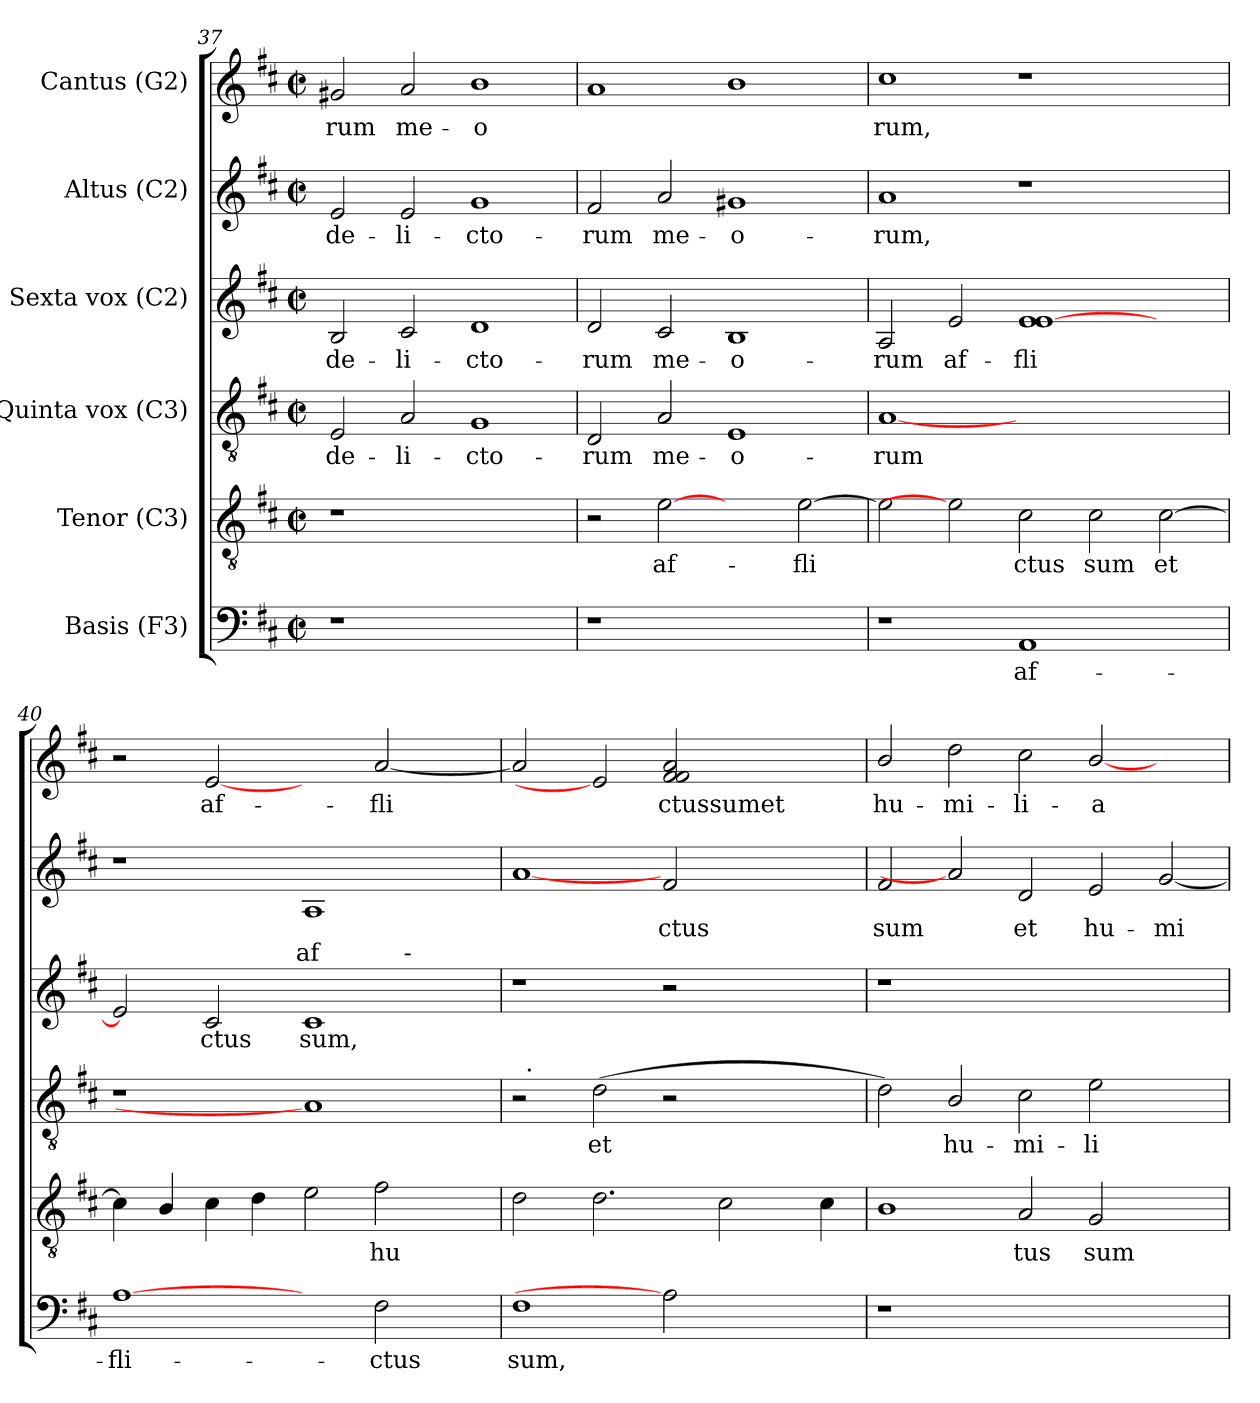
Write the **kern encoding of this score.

**kern	**text	**kern	**text	**kern	**text	**kern	**text	**kern	**text	**kern	**text
*part6	*part6	*part5	*part5	*part4	*part4	*part3	*part3	*part2	*part2	*part1	*part1
*staff6	*staff6	*staff5	*staff5	*staff4	*staff4	*staff3	*staff3	*staff2	*staff2	*staff1	*staff1
*I"Basis (F3)	*	*I"Tenor (C3)	*	*I"Quinta vox (C3)	*	*I"Sexta vox (C2)	*	*I"Altus (C2)	*	*I"Cantus (G2)	*
*clefF4	*	*clefGv2	*	*clefGv2	*	*clefG2	*	*clefG2	*	*clefG2	*
*k[f#c#]	*	*k[f#c#]	*	*k[f#c#]	*	*k[f#c#]	*	*k[f#c#]	*	*k[f#c#]	*
*D:	*	*D:	*	*D:	*	*D:	*	*D:	*	*D:	*
*M2/2	*	*M2/2	*	*M2/2	*	*M2/2	*	*M2/2	*	*M2/2	*
*met(c|)	*	*met(c|)	*	*met(c|)	*	*met(c|)	*	*met(c|)	*	*met(c|)	*
=37	=37	=37	=37	=37	=37	=37	=37	=37	=37	=37	=37
!	!	!	!	!	!LO:LY:b:cj	!	!LO:LY:b:cj	!	!LO:LY:b:cj	!	!LO:LY:a:cj
1r	.	1r	.	2E/	de-	2B/	de-	2e/	de-	2g#X/	-rum
!	!	!	!	!	!LO:LY:b:cj	!	!LO:LY:b:cj	!	!LO:LY:b:cj	!	!LO:LY:a:cj
.	.	.	.	2A/	-li-	2c#/	-li-	2e/	-li-	2a/	me-
!	!	!	!	!	!LO:LY:b:cj	!	!LO:LY:b:cj	!	!LO:LY:b:cj	!	!LO:LY:a:cj
1ryy	.	1ryy	.	1G	-cto-	1d	-cto-	1g	-cto-	1b	-o-
=38	=38	=38	=38	=38	=38	=38	=38	=38	=38	=38	=38
!	!	!	!	!	!LO:LY:b:cj	!	!LO:LY:b:cj	!	!LO:LY:b:cj	!	!LO:LY:a:cj
1r	.	2r	.	2D/	-rum	2d/	-rum	2f#/	-rum	1a	--
!	!	!	!LO:LY:b:cj	!	!LO:LY:b:cj	!	!LO:LY:b:cj	!	!LO:LY:b:cj	!	!
.	.	[2e	af-	2A/	me-	2c#/	me-	2a/	me-	.	.
!	!	!	!	!	!LO:LY:b:cj	!	!LO:LY:b:cj	!	!LO:LY:b:cj	!	!LO:LY:a:cj
1ryy	.	2ryy	.	1E	-o-	1B	-o-	1g#X	-o-	1b	--
!	!	!	!LO:LY:b:cj	!	!	!	!	!	!	!	!
.	.	[>2e\	-fli-	.	.	.	.	.	.	.	.
=39	=39	=39	=39	=39	=39	=39	=39	=39	=39	=39	=39
!	!	!	!LO:LY:b:cj	!	!LO:LY:b:cj	!	!LO:LY:b:cj	!	!LO:LY:b:cj	!	!LO:LY:a:cj
1r	.	2e\]	--	[1A	-rum	2A/	-rum	1a	-rum,	1cc#	-rum,
!	!	!	!	!	!	!	!LO:LY:b:cj	!	!	!	!
.	.	2e]	.	.	.	2e/	af-	.	.	.	.
!	!LO:LY:b:cj	!	!LO:LY:b:cj	!	!	!	!LO:LY:b:cj	!	!	!	!
1AA	af-	2c#\	-ctus	1.ryy	.	1e [<1e	-fli-	1r	.	1r	.
!	!	!	!LO:LY:b:cj	!	!	!	!	!	!	!	!
.	.	2c#\	sum	.	.	.	.	.	.	.	.
!	!	!	!LO:LY:b:cj	!	!	!	!	!	!	!	!
2ryy	.	[<2c#\	et	.	.	2ryy	.	2ryy	.	2ryy	.
!!LO:PB:g=z
=40	=40	=40	=40	=40	=40	=40	=40	=40	=40	=40	=40
!	!LO:LY:b:cj	!	!LO:LY:b:cj	!	!	!	!LO:LY:b:cj	!	!	!	!
*	*	*	*	*	*	*^	*	*	*	*	*
*	*	*	*	*	*	*	*^	*	*	*	*	*
[1A	-fli-	4c#\]	.	1r	.	2e/]	2ryy	1ryy	--	1r	.	2r	.
!	!	!	!LO:LY:b:cj	!	!	!	!	!	!	!	!	!	!
.	.	4B/	.	.	.	.	.	.	.	.	.	.	.
!	!	!	!LO:LY:b:cj	!	!	!	!	!	!LO:LY:b:cj	!	!	!	!LO:LY:b:cj
.	.	4c#\	.	.	.	2c#/	4ryy	.	-ctus	.	.	[2e	af-
!	!	!	!LO:LY:b:cj	!	!	!	!	!	!	!	!	!	!
.	.	4d\	.	.	.	.	8...ryy	.	.	.	.	.	.
!	!	!	!	!	!	!	!LO:TX:a:t=af	!	!	!	!	!	!
.	.	.	.	.	.	.	1ryy	.	.	.	.	.	.
!	!	!	!LO:LY:b:cj	!	!	!	!	!	!LO:LY:b:cj	!	!LO:LY:b:cj	!	!
2ryy	.	2e\	.	1A]	.	1c#	.	2ryy	sum,	1A	.	2ryy	.
!	!LO:LY:b:cj	!	!LO:LY:b:cj	!	!	!	!	!	!	!	!	!	!LO:LY:b:cj
2F#\	-ctus	2f#\	hu-	.	.	.	.	16ryy	.	.	.	[<2a/	-fli-
.	.	.	.	.	.	.	.	64ryy	.	.	.	.	.
!	!	!	!	!	!	!	!	!LO:TX:a:t=-	!	!	!	!	!
.	.	.	.	.	.	.	.	4ryy	.	.	.	.	.
.	.	.	.	.	.	.	.	8ryy	.	.	.	.	.
.	.	.	.	.	.	.	.	32.ryy	.	.	.	.	.
.	.	.	.	.	.	.	64ryy	.	.	.	.	.	.
=41	=41	=41	=41	=41	=41	=41	=41	=41	=41	=41	=41	=41	=41
!	!LO:LY:b:cj	!	!	!	!	!	!	!	!	!	!	!	!LO:LY:b:cj
*	*	*	*	*^	*	*v	*v	*v	*	*	*	*	*
1F#	sum,	2d\	.	2r	32ryy	.	1r	.	[1a	.	2a/]	--
!	!	!	!	!	!LO:TX:a:t=.	!	!	!	!	!	!	!
.	.	.	.	.	1ryy	.	.	.	.	.	.	.
!	!	!	!	!	!	!LO:LY:b:cj	!	!	!	!	!	!
.	.	2.d\	.	(>2d\	.	et	.	.	.	.	2e]	.
!	!	!	!	!	!	!	!	!	!	!LO:LY:b:cj	!	!LO:LY:b:cj
2A]	.	.	.	2r	.	.	2r	.	2f#/	ctus	2f#/ 2f#/ 2a/	-ctussumet
.	.	.	.	.	2ryy	.	.	.	.	.	.	.
.	.	2c#\	.	.	.	.	.	.	.	.	.	.
2ryy	.	.	.	2ryy	.	.	2ryy	.	2ryy	.	2ryy	.
.	.	.	.	.	4...ryy	.	.	.	.	.	.	.
!	!	!	!LO:LY:b:cj	!	!	!	!	!	!	!	!	!
.	.	4c#\	--	.	.	.	.	.	.	.	.	.
=42	=42	=42	=42	=42	=42	=42	=42	=42	=42	=42	=42	=42
!	!	!	!LO:LY:b:cj	!	!	!LO:LY:b:cj	!	!	!	!LO:LY:b:cj	!	!LO:LY:b:cj
*	*	*	*	*v	*v	*	*	*	*	*	*	*
1r	.	1B	--	2d\)	.	1r	.	2f#/	sum	2b/	hu-
!	!	!	!	!	!LO:LY:b:cj	!	!	!	!	!	!LO:LY:b:cj
.	.	.	.	2B/	hu-	.	.	2a]	.	2dd\	-mi-
!	!	!	!LO:LY:b:cj	!	!LO:LY:b:cj	!	!	!	!LO:LY:b:cj	!	!LO:LY:b:cj
1.ryy	.	2A/	-tus	2c#\	-mi-	1.ryy	.	2d/	et	2cc#\	-li-
!	!	!	!LO:LY:b:cj	!	!LO:LY:b:cj	!	!	!	!LO:LY:b:cj	!	!LO:LY:b:cj
.	.	2G/	sum	2e\	-li-	.	.	2e/	hu-	[<2b/	-a-
!	!	!	!	!	!	!	!	!	!LO:LY:b:cj	!	!
.	.	2ryy	.	2ryy	.	.	.	[<2g/	-mi-	2ryy	.
=	=	=	=	=	=	=	=	=	=	=	=
*-	*-	*-	*-	*-	*-	*-	*-	*-	*-	*-	*-
